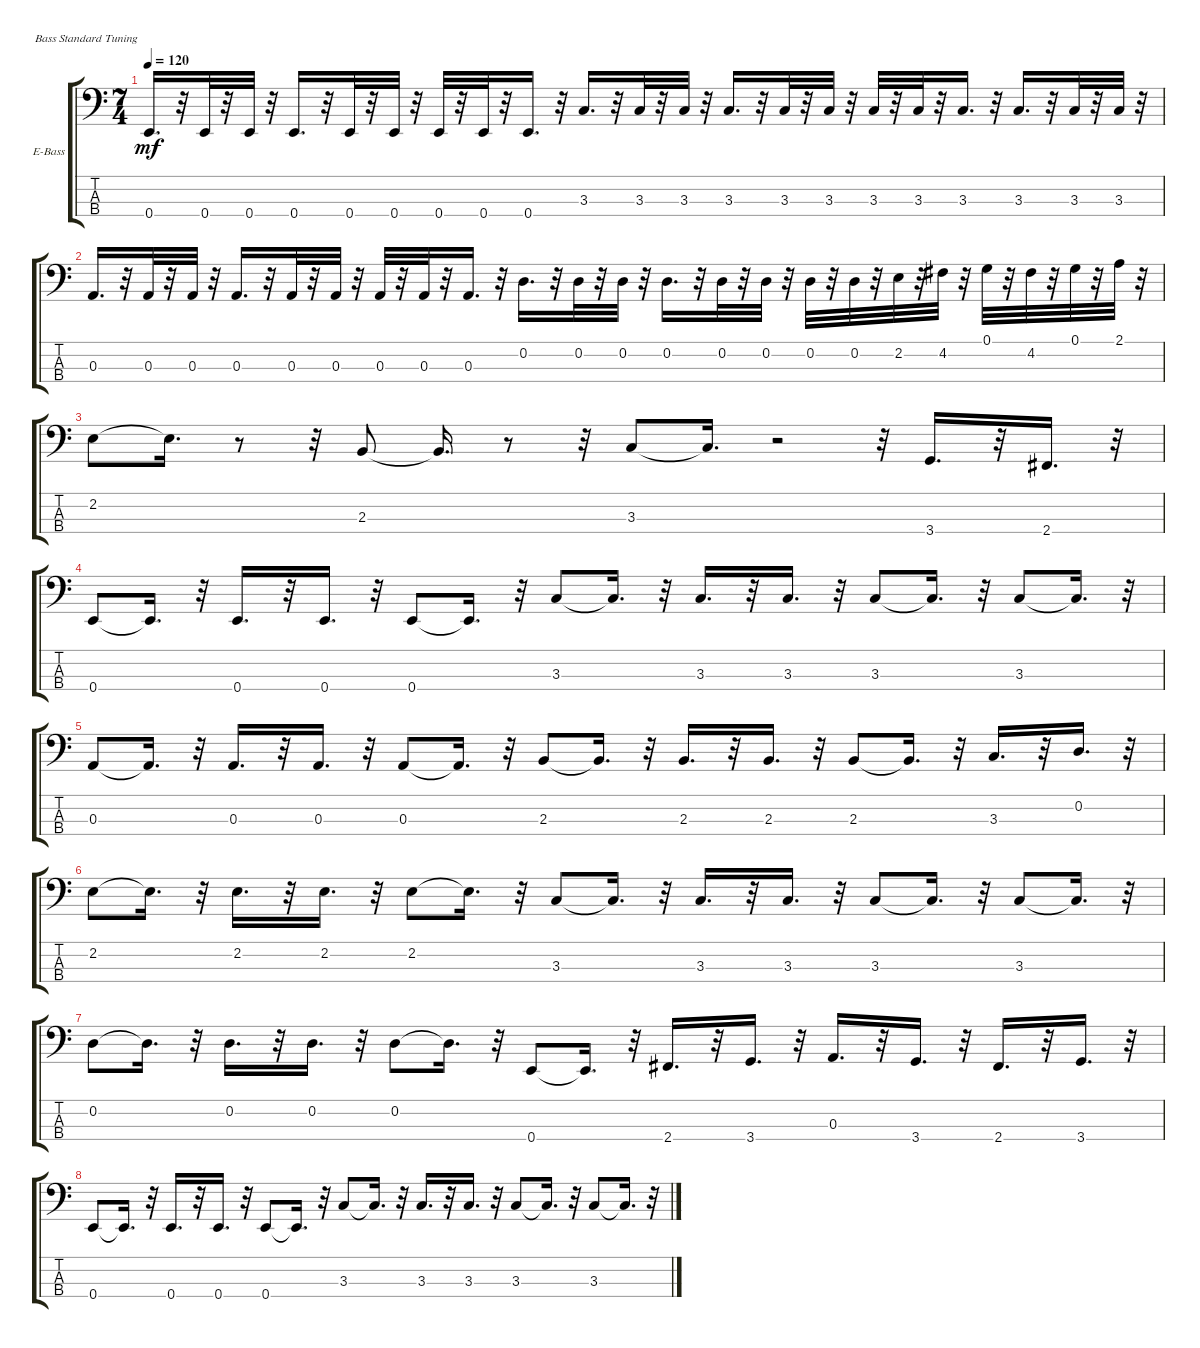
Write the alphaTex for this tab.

\bracketExtendMode groupsimilarinstruments
\firstSystemTrackNameOrientation horizontal
\otherSystemsTrackNameOrientation horizontal
\track ("" "E-Bass") {instrument electricbassfinger}
\staff {score tabs}
\tuning (G2 D2 A1 E1)
\ts (7 4)
\tempo 120
\clef f4
\ks c
0.4.16{d dy mf} r.32 0.4.32 r.32 0.4.32 r.32 0.4.16{d} r.32 0.4.32 r.32 0.4.32 r.32 0.4.32 r.32 0.4.32 r.32 0.4.16{d} r.32 3.3.16{d} r.32 3.3.32 r.32 3.3.32 r.32 3.3.16{d} r.32 3.3.32 r.32 3.3.32 r.32 3.3.32 r.32 3.3.32 r.32 3.3.16{d} r.32 3.3.16{d} r.32 3.3.32 r.32 3.3.32 r.32 |
0.3.16{d} r.32 0.3.32 r.32 0.3.32 r.32 0.3.16{d} r.32 0.3.32 r.32 0.3.32 r.32 0.3.32 r.32 0.3.32 r.32 0.3.16{d} r.32 0.2.16{d} r.32 0.2.32 r.32 0.2.32 r.32 0.2.16{d} r.32 0.2.32 r.32 0.2.32 r.32 0.2.32 r.32 0.2.32 r.32 2.2.32 r.32 4.2.32 r.32 0.1.32 r.32 4.2.32 r.32 0.1.32 r.32 2.1.32 r.32 |
2.2.8 2.2{t}.16{d} r.8 r.32 2.3.8 2.3{t}.16{d} r.8 r.32 3.3.8 3.3{t}.16{d} r.2 r.32 3.4.16{d} r.32 2.4.16{d} r.32 |
0.4.8 0.4{t}.16{d} r.32 0.4.16{d} r.32 0.4.16{d} r.32 0.4.8 0.4{t}.16{d} r.32 3.3.8 3.3{t}.16{d} r.32 3.3.16{d} r.32 3.3.16{d} r.32 3.3.8 3.3{t}.16{d} r.32 3.3.8 3.3{t}.16{d} r.32 |
0.3.8 0.3{t}.16{d} r.32 0.3.16{d} r.32 0.3.16{d} r.32 0.3.8 0.3{t}.16{d} r.32 2.3.8 2.3{t}.16{d} r.32 2.3.16{d} r.32 2.3.16{d} r.32 2.3.8 2.3{t}.16{d} r.32 3.3.16{d} r.32 0.2.16{d} r.32 |
2.2.8 2.2{t}.16{d} r.32 2.2.16{d} r.32 2.2.16{d} r.32 2.2.8 2.2{t}.16{d} r.32 3.3.8 3.3{t}.16{d} r.32 3.3.16{d} r.32 3.3.16{d} r.32 3.3.8 3.3{t}.16{d} r.32 3.3.8 3.3{t}.16{d} r.32 |
0.2.8 0.2{t}.16{d} r.32 0.2.16{d} r.32 0.2.16{d} r.32 0.2.8 0.2{t}.16{d} r.32 0.4.8 0.4{t}.16{d} r.32 2.4.16{d} r.32 3.4.16{d} r.32 0.3.16{d} r.32 3.4.16{d} r.32 2.4.16{d} r.32 3.4.16{d} r.32 |
0.4.8 0.4{t}.16{d} r.32 0.4.16{d} r.32 0.4.16{d} r.32 0.4.8 0.4{t}.16{d} r.32 3.3.8 3.3{t}.16{d} r.32 3.3.16{d} r.32 3.3.16{d} r.32 3.3.8 3.3{t}.16{d} r.32 3.3.8 3.3{t}.16{d} r.32
